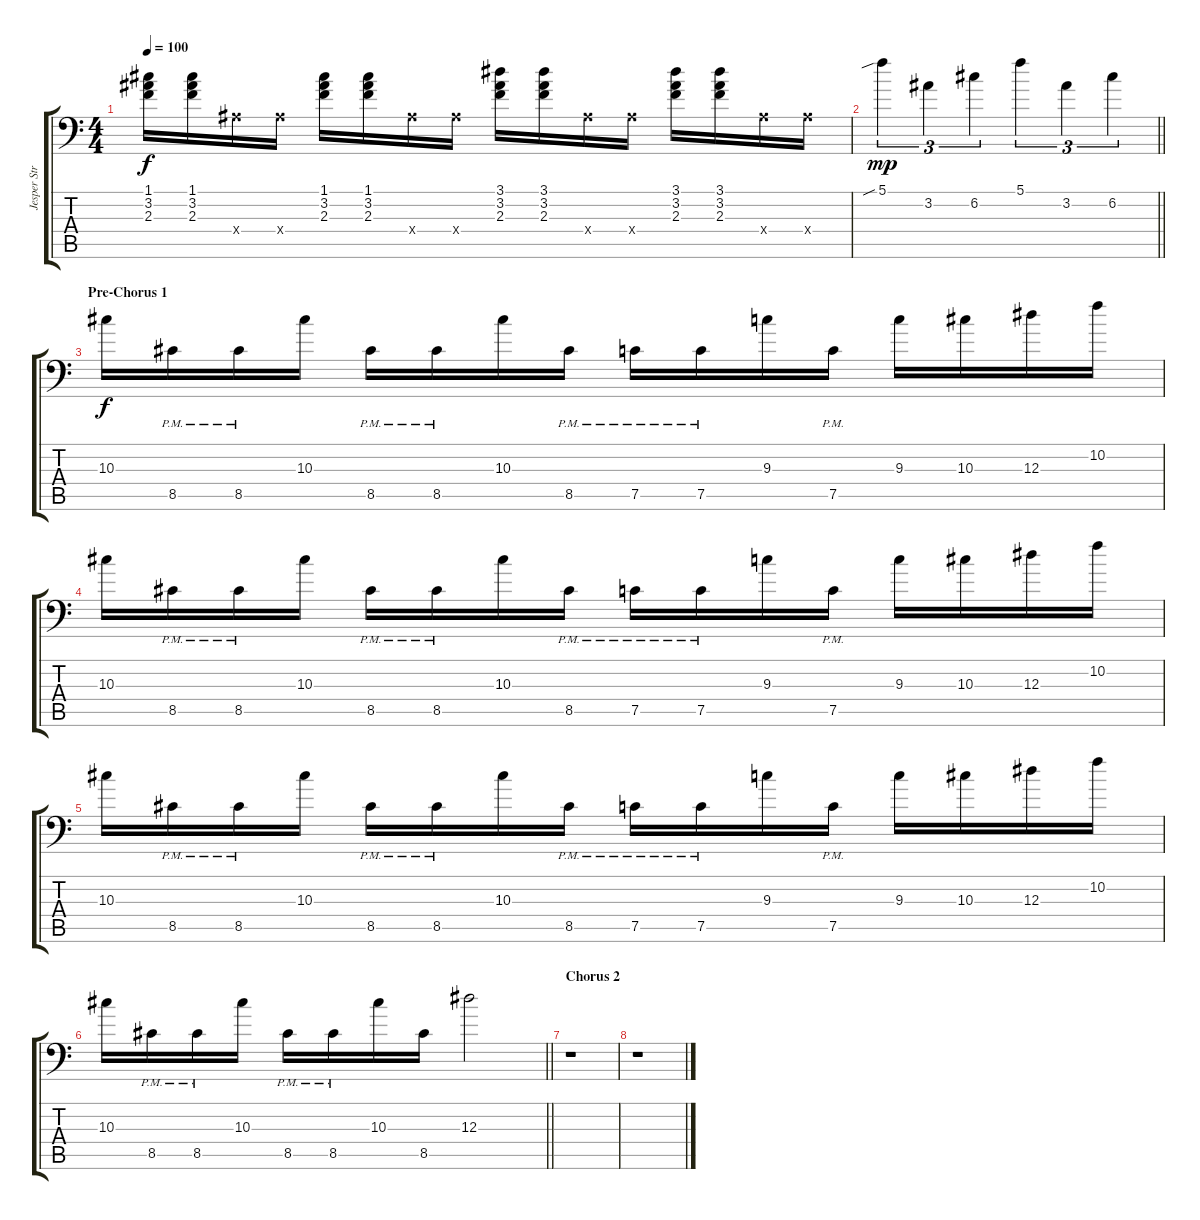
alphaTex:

\track ("Jesper Strömblad 2" "Jesper Str") {instrument distortionguitar}
\staff {score tabs}
\tuning (C4 G3 Eb3 Bb2 F2 Bb1) {hide}
\ts (4 4)
\tempo 100
\clef f4
\ks c
(1.1 3.2 2.3).16{dy f} (1.1 3.2 2.3).16 0.4{x}.16 0.4{x}.16 (1.1 3.2 2.3).16 (1.1 3.2 2.3).16 0.4{x}.16 0.4{x}.16 (3.1 3.2 2.3).16 (3.1 3.2 2.3).16 0.4{x}.16 0.4{x}.16 (3.1 3.2 2.3).16 (3.1 3.2 2.3).16 0.4{x}.16 0.4{x}.16 |
\barLineRight lightlight
5.1{sib}.4{tu (3 2) dy mp} 3.2.4{tu (3 2)} 6.2.4{tu (3 2)} 5.1.4{tu (3 2)} 3.2.4{tu (3 2)} 6.2.4{tu (3 2)} |
\section ("" "Pre-Chorus 1")
10.3.16{dy f volume 6} 8.5{pm}.16 8.5{pm}.16 10.3.16 8.5{pm}.16 8.5{pm}.16 10.3.16 8.5{pm}.16 7.5{pm}.16 7.5{pm}.16 9.3.16 7.5{pm}.16 9.3.16 10.3.16 12.3.16 10.2.16 |
10.3.16 8.5{pm}.16 8.5{pm}.16 10.3.16 8.5{pm}.16 8.5{pm}.16 10.3.16 8.5{pm}.16 7.5{pm}.16 7.5{pm}.16 9.3.16 7.5{pm}.16 9.3.16 10.3.16 12.3.16 10.2.16 |
10.3.16 8.5{pm}.16 8.5{pm}.16 10.3.16 8.5{pm}.16 8.5{pm}.16 10.3.16 8.5{pm}.16 7.5{pm}.16 7.5{pm}.16 9.3.16 7.5{pm}.16 9.3.16 10.3.16 12.3.16 10.2.16 |
\barLineRight lightlight
10.3.16 8.5{pm}.16 8.5{pm}.16 10.3.16 8.5{pm}.16 8.5{pm}.16 10.3.16 8.5.16 12.3.2 |
\section ("" "Chorus 2")
r.1 |
r.1
